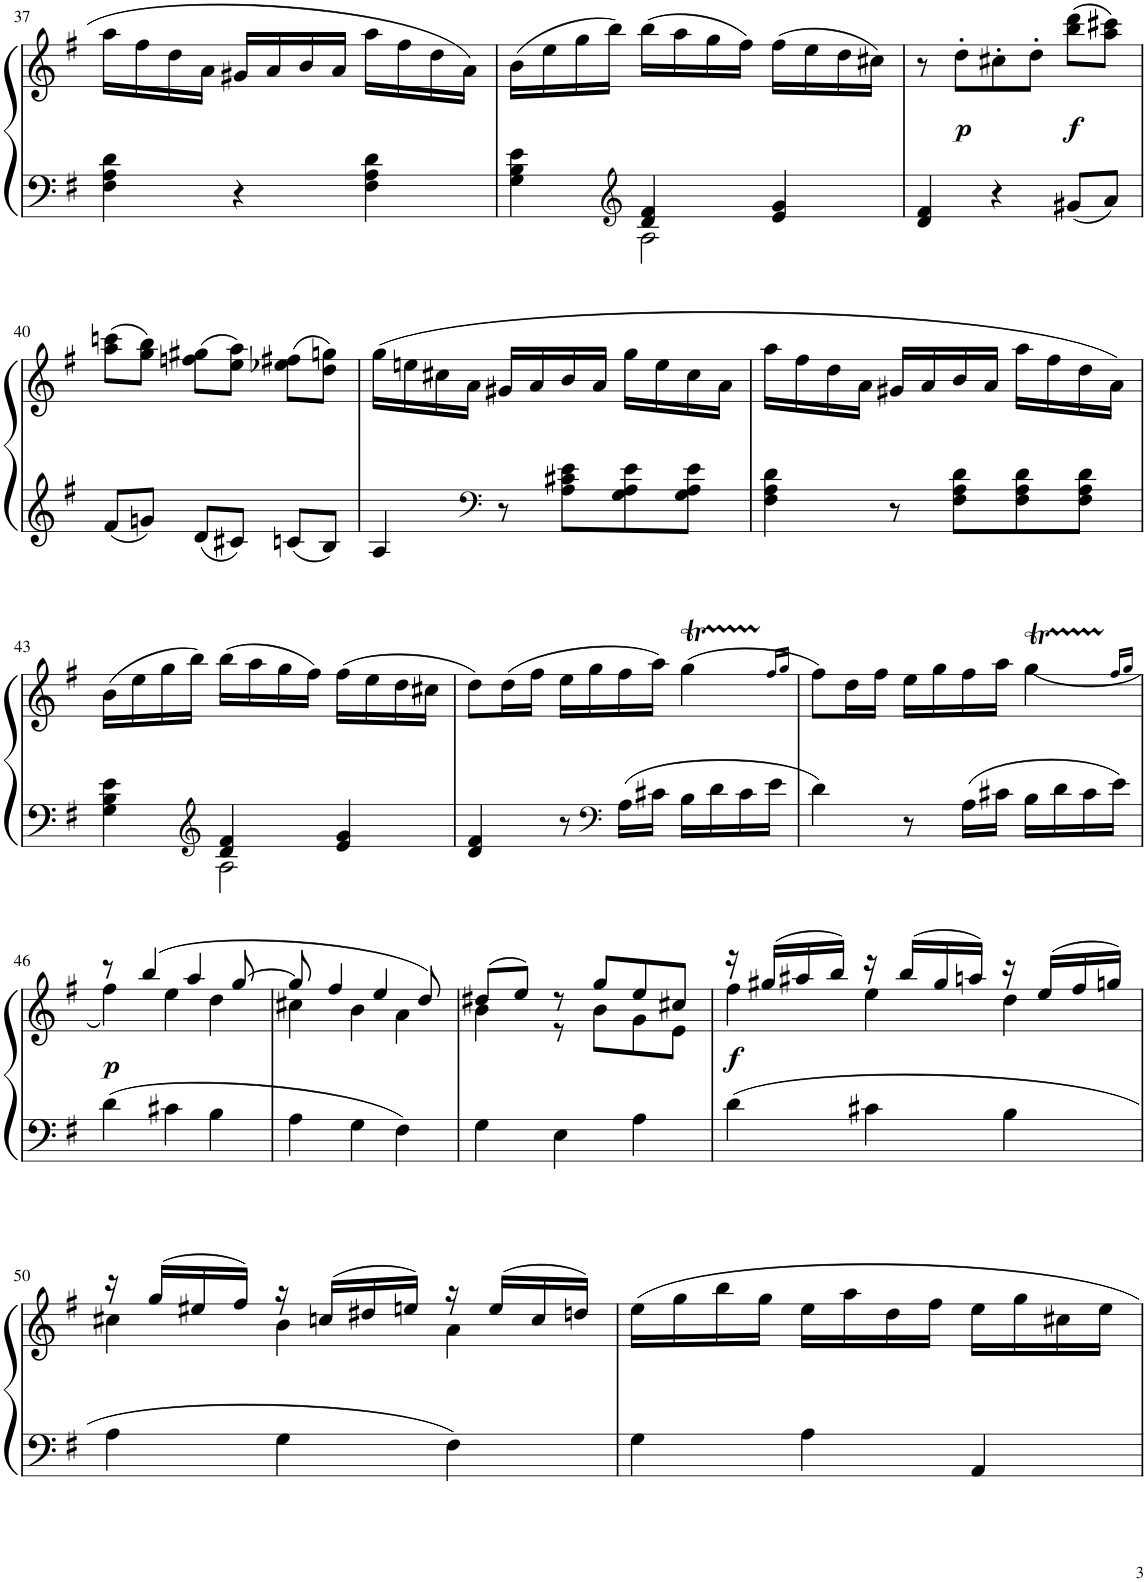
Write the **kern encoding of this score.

**kern	**kern	**dynam
*part1	*part1	*part1
*staff2	*staff1	*staff1/2
*I"Piano	*	*
*I'Pno	*	*
!!LO:PB:g=z
*clefF4	*clefG2	*
*k[f#]	*k[f#]	*
*M3/4	*M3/4	*
=37	=37	=37
4F#\ 4A\ 4d\	16aa\LL	.
.	16ff#\	.
.	16dd\	.
.	16a\JJ	.
4r	16g#X/LL	.
.	16a/	.
.	16b/	.
.	16a/JJ	.
4F#\ 4A\ 4d\	16aa\LL	.
.	16ff#\	.
.	16dd\	.
.	16a\JJ	.
=38	=38	=38
*^	*	*
4G\ 4B\ 4e\	4ryy	(16b\LL	.
.	.	16ee\	.
.	.	16gg\	.
.	.	16bb\JJ)	.
*clefG2	*	*	*
4d/ 4f#/	2A\	(16bb\LL	.
.	.	16aa\	.
.	.	16gg\	.
.	.	16ff#\JJ)	.
4e/ 4g/	.	(16ff#\LL	.
.	.	16ee\	.
.	.	16dd\	.
.	.	16cc#X\JJ)	.
*v	*v	*	*
=39	=39	=39
4d/ 4f#/	8r	.
!	!	!LO:DY:b
.	8dd'\L	p
4r	8cc#X'\	.
.	8dd'\J	.
!	!	!LO:DY:b
8g#X/L	(8bb\ 8ddd\L	f
8a/J	8aa\ 8ccc#X\J)	.
!!LO:LB:g=z
=40	=40	=40
8f#/L	(8aa\ 8cccn\L	.
8gn/J	8gg\ 8bb\J)	.
8d/L	(8ffn\ 8gg#X\L	.
8c#X/J	8ee\ 8aa\J)	.
8cn/L	(8ee-X\ 8ff#X\L	.
8B/J	8dd\ 8ggn\J)	.
=41	=41	=41
4A/	(16gg\LL	.
.	16een\	.
.	16cc#X\	.
.	16a\JJ	.
*clefF4	*	*
8r	16g#X/LL	.
.	16a/	.
8A\ 8c#X\ 8e\L	16b/	.
.	16a/JJ	.
8G\ 8A\ 8e\	16gg\LL	.
.	16ee\	.
8G\ 8A\ 8e\J	16cc#\	.
.	16a\JJ	.
=42	=42	=42
4F#\ 4A\ 4d\	16aa\LL	.
.	16ff#\	.
.	16dd\	.
.	16a\JJ	.
8r	16g#X/LL	.
.	16a/	.
8F#\ 8A\ 8d\L	16b/	.
.	16a/JJ	.
8F#\ 8A\ 8d\	16aa\LL	.
.	16ff#\	.
8F#\ 8A\ 8d\J	16dd\	.
.	16a\JJ)	.
!!LO:LB:g=z
=43	=43	=43
*^	*	*
4G\ 4B\ 4e\	4ryy	(16b\LL	.
.	.	16ee\	.
.	.	16gg\	.
.	.	16bb\JJ)	.
*clefG2	*	*	*
4d/ 4f#/	2A\	(16bb\LL	.
.	.	16aa\	.
.	.	16gg\	.
.	.	16ff#\JJ)	.
4e/ 4g/	.	(16ff#\LL	.
.	.	16ee\	.
.	.	16dd\	.
.	.	16cc#X\JJ	.
*v	*v	*	*
=44	=44	=44
4d/ 4f#/	8dd\L)	.
.	(16dd\L	.
.	16ff#\JJ	.
8r	16ee\LL	.
.	16gg\	.
*clefF4	*	*
16A\LL	16ff#\	.
16c#X\JJ	16aa\JJ)	.
16B\LL	(4ggT\	.
16d\	.	.
16c#\	.	.
16e\JJ	.	.
.	16qff#/LL	.
.	16qgg/JJ	.
=45	=45	=45
4d\	8ff#\L)	.
.	16dd\L	.
.	16ff#\JJ	.
8r	16ee\LL	.
.	16gg\	.
16A\LL	16ff#\	.
16c#X\JJ	16aa\JJ	.
16B\LL	(4ggT\	.
16d\	.	.
16c#\	.	.
16e\JJ	.	.
.	16qff#/LL	.
.	16qgg/JJ	.
!!LO:LB:g=z
=46	=46	=46
*	*^	*
!	!	!	!LO:DY:b
4d\	8r	4ff#\)	p
.	(4bb/	.	.
4c#X\	.	4ee\	.
.	4aa/	.	.
4B\	.	4dd\	.
.	[8gg/	.	.
=47	=47	=47	=47
4A\	8gg/]	4cc#X\	.
.	4ff#/	.	.
4G\	.	4b\	.
.	4ee/	.	.
4F#\	.	4a\	.
.	8dd/)	.	.
=48	=48	=48	=48
4G\	(8dd#X/L	4b\	.
.	8ee/J)	.	.
4E\	8r	8r	.
.	8gg/L	8b\L	.
4A\	8ee/	8g\	.
.	8cc#X/J	8e\J	.
=49	=49	=49	=49
!	!	!	!LO:DY:b
4d\	16r	4ff#\	f
.	(16gg#X/LL	.	.
.	16aa#X/	.	.
.	16bb/JJ)	.	.
4c#X\	16r	4ee\	.
.	(16bb/LL	.	.
.	16gg#/	.	.
.	16aan/JJ)	.	.
4B\	16r	4dd\	.
.	(16ee/LL	.	.
.	16ff#/	.	.
.	16ggn/JJ)	.	.
!!LO:LB:g=z	!!
=50	=50	=50	=50
4A\	16r	4cc#X\	.
.	(16gg/LL	.	.
.	16ee#X/	.	.
.	16ff#/JJ)	.	.
4G\	16r	4b\	.
.	(16ccn/LL	.	.
.	16dd#X/	.	.
.	16een/JJ)	.	.
4F#\	16r	4a\	.
.	(16ee/LL	.	.
.	16cc/	.	.
.	16ddn/JJ)	.	.
*	*v	*v	*
=51	=51	=51
4G\	16ee\LL	.
.	16gg\	.
.	16bb\	.
.	16gg\JJ	.
4A\	16ee\LL	.
.	16aa\	.
.	16dd\	.
.	16ff#\JJ	.
4AA/	16ee\LL	.
.	16gg\	.
.	16cc#X\	.
.	16ee\JJ	.
=	=	=
*-	*-	*-
